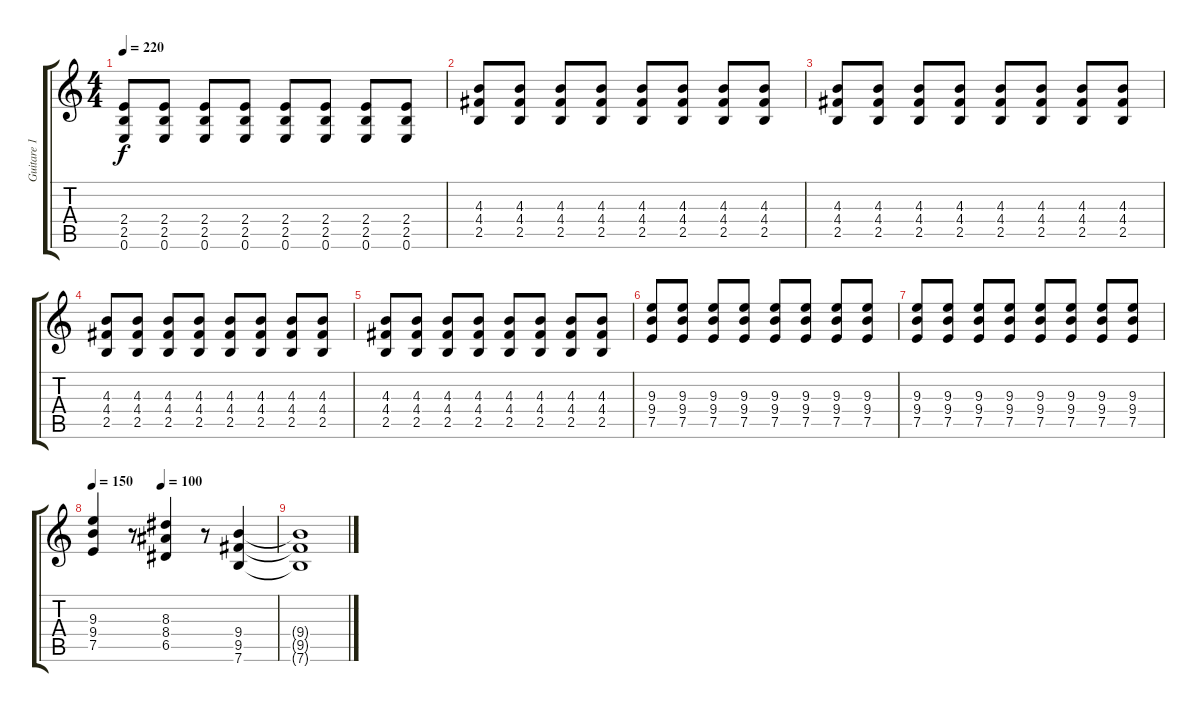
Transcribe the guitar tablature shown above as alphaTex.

\track ("Guitare 1" "Guitare 1") {instrument distortionguitar}
\staff {score tabs}
\tuning (E4 B3 G3 D3 A2 E2) {hide}
\ts (4 4)
\tempo 220
\clef g2
\ks c
(2.4 2.5 0.6).8{dy f} (2.4 2.5 0.6).8 (2.4 2.5 0.6).8 (2.4 2.5 0.6).8 (2.4 2.5 0.6).8 (2.4 2.5 0.6).8 (2.4 2.5 0.6).8 (2.4 2.5 0.6).8 |
(4.3 4.4 2.5).8 (4.3 4.4 2.5).8 (4.3 4.4 2.5).8 (4.3 4.4 2.5).8 (4.3 4.4 2.5).8 (4.3 4.4 2.5).8 (4.3 4.4 2.5).8 (4.3 4.4 2.5).8 |
(4.3 4.4 2.5).8 (4.3 4.4 2.5).8 (4.3 4.4 2.5).8 (4.3 4.4 2.5).8 (4.3 4.4 2.5).8 (4.3 4.4 2.5).8 (4.3 4.4 2.5).8 (4.3 4.4 2.5).8 |
(4.3 4.4 2.5).8 (4.3 4.4 2.5).8 (4.3 4.4 2.5).8 (4.3 4.4 2.5).8 (4.3 4.4 2.5).8 (4.3 4.4 2.5).8 (4.3 4.4 2.5).8 (4.3 4.4 2.5).8 |
(4.3 4.4 2.5).8 (4.3 4.4 2.5).8 (4.3 4.4 2.5).8 (4.3 4.4 2.5).8 (4.3 4.4 2.5).8 (4.3 4.4 2.5).8 (4.3 4.4 2.5).8 (4.3 4.4 2.5).8 |
(9.3 9.4 7.5).8 (9.3 9.4 7.5).8 (9.3 9.4 7.5).8 (9.3 9.4 7.5).8 (9.3 9.4 7.5).8 (9.3 9.4 7.5).8 (9.3 9.4 7.5).8 (9.3 9.4 7.5).8 |
(9.3 9.4 7.5).8 (9.3 9.4 7.5).8 (9.3 9.4 7.5).8 (9.3 9.4 7.5).8 (9.3 9.4 7.5).8 (9.3 9.4 7.5).8 (9.3 9.4 7.5).8 (9.3 9.4 7.5).8 |
\tempo 150
\tempo (100 0.375)
(9.3 9.4 7.5).4 r.8 (8.3 8.4 6.5).4 r.8 (9.4 9.5 7.6).4 |
(9.4{t} 9.5{t} 7.6{t}).1
